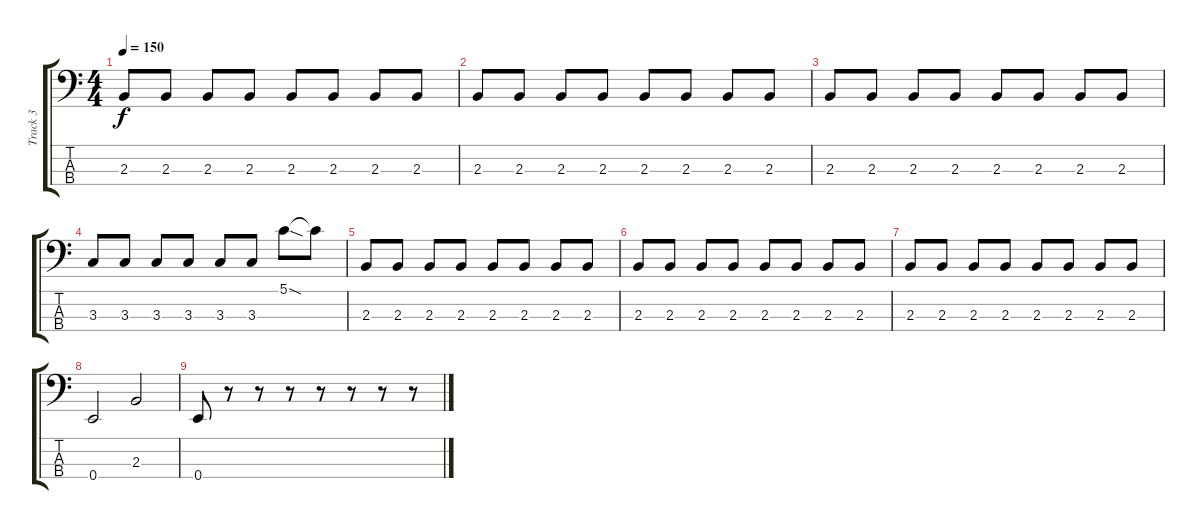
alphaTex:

\track ("Track 3" "Track 3") {instrument electricbassfinger}
\staff {score tabs}
\tuning (G2 D2 A1 E1) {hide}
\ts (4 4)
\tempo 150
\clef f4
\ks c
2.3.8{dy f} 2.3.8 2.3.8 2.3.8 2.3.8 2.3.8 2.3.8 2.3.8 |
2.3.8 2.3.8 2.3.8 2.3.8 2.3.8 2.3.8 2.3.8 2.3.8 |
2.3.8 2.3.8 2.3.8 2.3.8 2.3.8 2.3.8 2.3.8 2.3.8 |
3.3.8 3.3.8 3.3.8 3.3.8 3.3.8 3.3.8 5.1{sod}.8 5.1{t}.8 |
2.3.8 2.3.8 2.3.8 2.3.8 2.3.8 2.3.8 2.3.8 2.3.8 |
2.3.8 2.3.8 2.3.8 2.3.8 2.3.8 2.3.8 2.3.8 2.3.8 |
2.3.8 2.3.8 2.3.8 2.3.8 2.3.8 2.3.8 2.3.8 2.3.8 |
0.4.2 2.3.2 |
0.4.8 r.8 r.8 r.8 r.8 r.8 r.8 r.8
